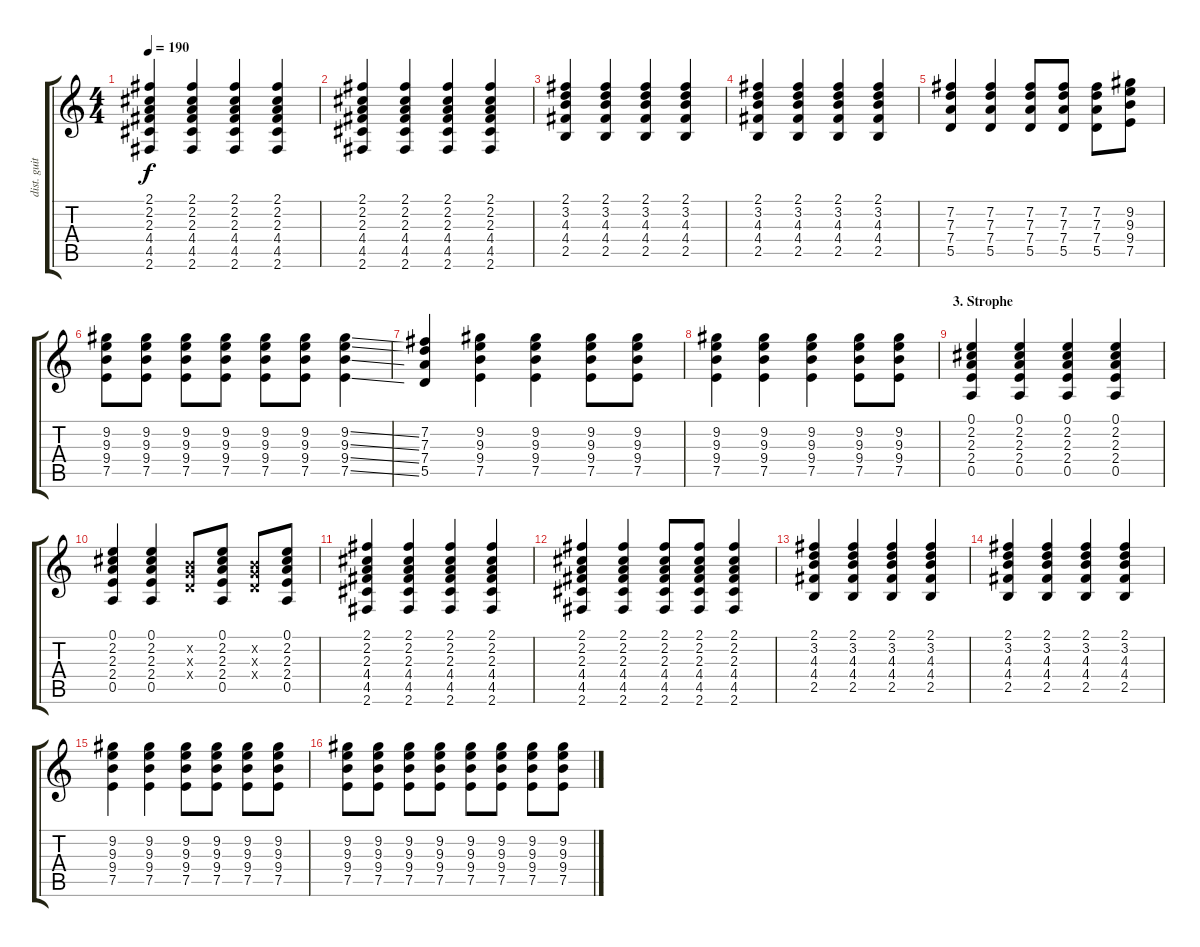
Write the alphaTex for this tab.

\track ("dist. guitar" "dist. guit") {instrument distortionguitar}
\staff {score tabs}
\tuning (E4 B3 G3 D3 A2 E2) {hide}
\ts (4 4)
\tempo 190
\clef g2
\ks c
(2.1 2.2 2.3 4.4 4.5 2.6).4{dy f} (2.1 2.2 2.3 4.4 4.5 2.6).4 (2.1 2.2 2.3 4.4 4.5 2.6).4 (2.1 2.2 2.3 4.4 4.5 2.6).4 |
(2.1 2.2 2.3 4.4 4.5 2.6).4 (2.1 2.2 2.3 4.4 4.5 2.6).4 (2.1 2.2 2.3 4.4 4.5 2.6).4 (2.1 2.2 2.3 4.4 4.5 2.6).4 |
(2.1 3.2 4.3 4.4 2.5).4 (2.1 3.2 4.3 4.4 2.5).4 (2.1 3.2 4.3 4.4 2.5).4 (2.1 3.2 4.3 4.4 2.5).4 |
(2.1 3.2 4.3 4.4 2.5).4 (2.1 3.2 4.3 4.4 2.5).4 (2.1 3.2 4.3 4.4 2.5).4 (2.1 3.2 4.3 4.4 2.5).4 |
(7.2 7.3 7.4 5.5).4 (7.2 7.3 7.4 5.5).4 (7.2 7.3 7.4 5.5).8 (7.2 7.3 7.4 5.5).8 (7.2 7.3 7.4 5.5).8 (9.2 9.3 9.4 7.5).8 |
(9.2 9.3 9.4 7.5).8 (9.2 9.3 9.4 7.5).8 (9.2 9.3 9.4 7.5).8 (9.2 9.3 9.4 7.5).8 (9.2 9.3 9.4 7.5).8 (9.2 9.3 9.4 7.5).8 (9.2{ss} 9.3{ss} 9.4{ss} 7.5{ss}).4 |
(7.2 7.3 7.4 5.5).4 (9.2 9.3 9.4 7.5).4 (9.2 9.3 9.4 7.5).4 (9.2 9.3 9.4 7.5).8 (9.2 9.3 9.4 7.5).8 |
(9.2 9.3 9.4 7.5).4 (9.2 9.3 9.4 7.5).4 (9.2 9.3 9.4 7.5).4 (9.2 9.3 9.4 7.5).8 (9.2 9.3 9.4 7.5).8 |
\section ("" "3. Strophe")
(0.1 2.2 2.3 2.4 0.5).4 (0.1 2.2 2.3 2.4 0.5).4 (0.1 2.2 2.3 2.4 0.5).4 (0.1 2.2 2.3 2.4 0.5).4 |
(0.1 2.2 2.3 2.4 0.5).4 (0.1 2.2 2.3 2.4 0.5).4 (0.2{x} 0.3{x} 0.4{x}).8 (0.1 2.2 2.3 2.4 0.5).8 (0.2{x} 0.3{x} 0.4{x}).8 (0.1 2.2 2.3 2.4 0.5).8 |
(2.1 2.2 2.3 4.4 4.5 2.6).4 (2.1 2.2 2.3 4.4 4.5 2.6).4 (2.1 2.2 2.3 4.4 4.5 2.6).4 (2.1 2.2 2.3 4.4 4.5 2.6).4 |
(2.1 2.2 2.3 4.4 4.5 2.6).4 (2.1 2.2 2.3 4.4 4.5 2.6).4 (2.1 2.2 2.3 4.4 4.5 2.6).8 (2.1 2.2 2.3 4.4 4.5 2.6).8 (2.1 2.2 2.3 4.4 4.5 2.6).4 |
(2.1 3.2 4.3 4.4 2.5).4 (2.1 3.2 4.3 4.4 2.5).4 (2.1 3.2 4.3 4.4 2.5).4 (2.1 3.2 4.3 4.4 2.5).4 |
(2.1 3.2 4.3 4.4 2.5).4 (2.1 3.2 4.3 4.4 2.5).4 (2.1 3.2 4.3 4.4 2.5).4 (2.1 3.2 4.3 4.4 2.5).4 |
(9.2 9.3 9.4 7.5).4 (9.2 9.3 9.4 7.5).4 (9.2 9.3 9.4 7.5).8 (9.2 9.3 9.4 7.5).8 (9.2 9.3 9.4 7.5).8 (9.2 9.3 9.4 7.5).8 |
(9.2 9.3 9.4 7.5).8 (9.2 9.3 9.4 7.5).8 (9.2 9.3 9.4 7.5).8 (9.2 9.3 9.4 7.5).8 (9.2 9.3 9.4 7.5).8 (9.2 9.3 9.4 7.5).8 (9.2 9.3 9.4 7.5).8 (9.2 9.3 9.4 7.5).8
